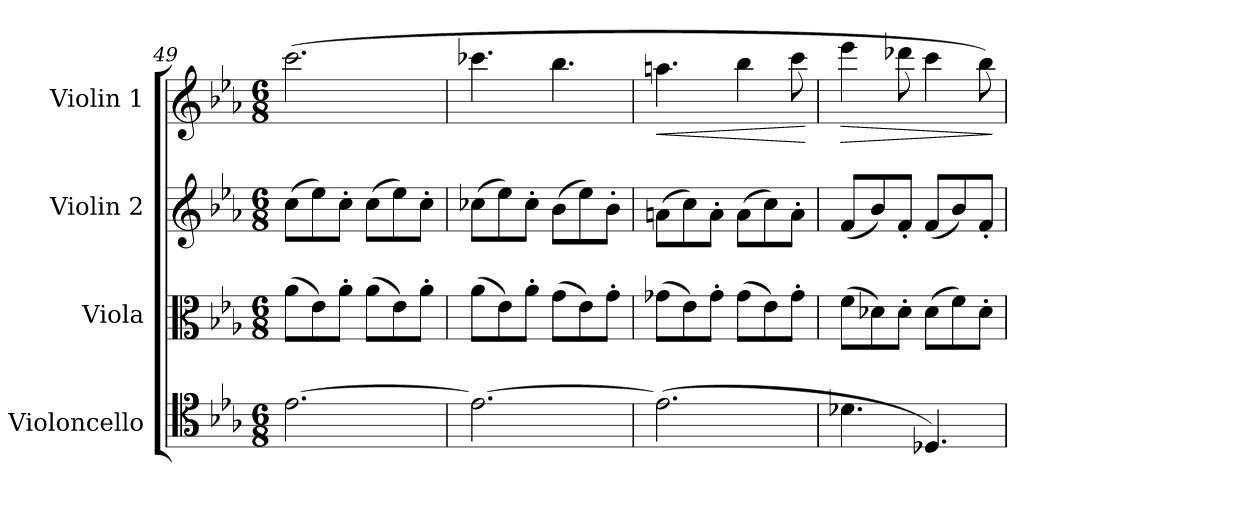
**kern	**kern	**kern	**kern	**dynam
*part4	*part3	*part2	*part1	*part1
*staff4	*staff3	*staff2	*staff1	*staff1
*I"Violoncello	*I"Viola	*I"Violin 2	*I"Violin 1	*
*I'Vc	*I'Vla	*I'Vln	*I'Vln	*
*clefC4	*clefC3	*clefG2	*clefG2	*
*k[b-e-a-]	*k[b-e-a-]	*k[b-e-a-]	*k[b-e-a-]	*
*M6/8	*M6/8	*M6/8	*M6/8	*
=49	=49	=49	=49	=49
[2.e-\	(>8a-\L	(>8cc\L	(>2.ccc\	.
.	8e-\)	8ee-\)	.	.
.	8a-'\J	8cc'\J	.	.
.	(>8a-\L	(>8cc\L	.	.
.	8e-\)	8ee-\)	.	.
.	8a-'\J	8cc'\J	.	.
=50	=50	=50	=50	=50
2.e-\_	(>8a-\L	(>8cc-X\L	4.ccc-X\	.
.	8e-\)	8ee-\)	.	.
.	8a-'\J	8cc-'\J	.	.
.	(>8g\L	(>8b-\L	4.bb-\	.
.	8e-\)	8ee-\)	.	.
.	8g'\J	8b-'\J	.	.
=51	=51	=51	=51	=51
!	!	!	!	!LO:HP:b
(>2.e-\]	(>8g-X\L	(>8an\L	4.aan\	<
.	8e-\)	8cc\)	.	.
.	8g-'\J	8a'\J	.	.
.	(>8g-\L	(>8a\L	4bb-\	.
.	8e-\)	8cc\)	.	.
.	8g-'\J	8a'\J	8ccc\	.
.	.	.	.	[
=52	=52	=52	=52	=52
!	!	!	!	!LO:HP:b
4.d-X\	(>8f\L	(<8f/L	4eee-\	>
.	8d-X\)	8b-/)	.	.
.	8d-'\J	8f'/J	8ddd-X\	.
4.D-X/)	(>8d-\L	(<8f/L	4ccc\	.
.	8f\)	8b-/)	.	.
.	8d-'\J	8f'/J	8bb-\)	.
.	.	.	.	]
=	=	=	=	=
*-	*-	*-	*-	*-
